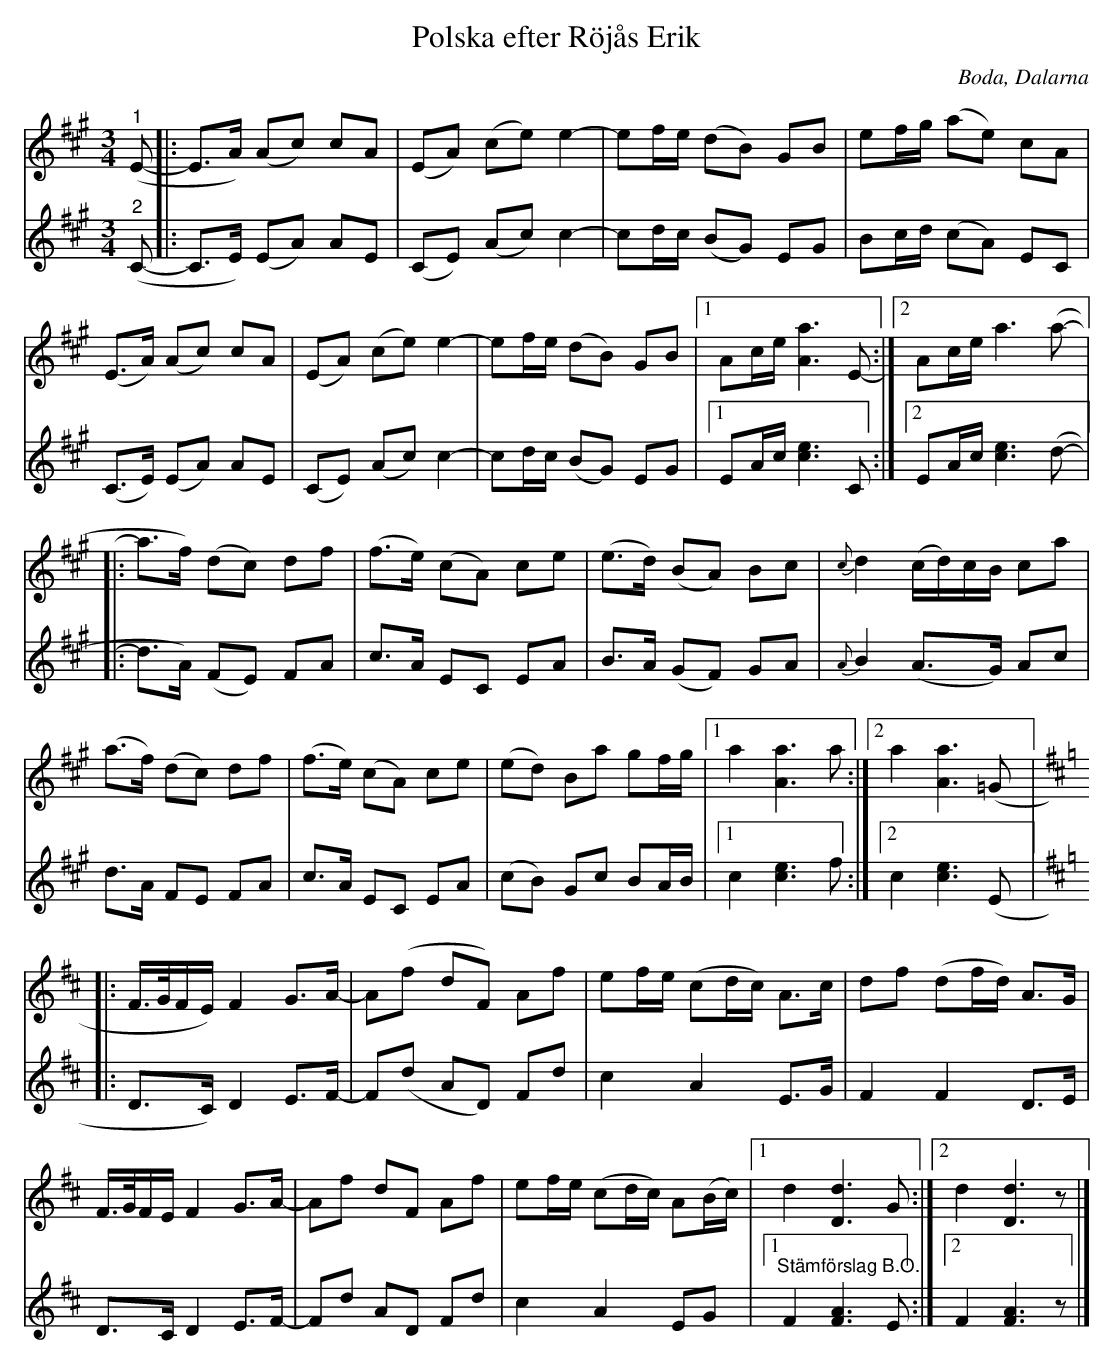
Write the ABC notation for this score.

X:1
T:Polska efter Röjås Erik
O:Boda, Dalarna
L:1/8
M:3/4
K:A
V:1
"^1" (E- |: E>A) (Ac) cA | (EA) (ce) e2- | ef/e/ (dB) GB | ef/g/ (ae) cA |
(E>A) (Ac) cA | (EA) (ce) e2- | ef/e/ (dB) GB |1 Ac/e/ [Aa]3 E- :|2 Ac/e/ a3 (a- |:
a>f) (dc) df | (f>e) (cA) ce | (e>d) (BA) Bc |{c} d2 (c/d/)c/B/ ca |
(a>f) (dc) df | (f>e) (cA) ce | (ed) Ba gf/g/ |1 a2 [Aa]3 a :|2 a2 [Aa]3 (=G |:
[K:D] F/>G/F/E/) F2 G>A- | A(f dF) Af | ef/e/ (cd/c/) A>c | df (df/d/) A>G |
F/>G/F/E/ F2 G>A- | Af dF Af | ef/e/ (cd/c/) A(B/c/) |1 d2 [Dd]3 G :|2 d2 [Dd]3 z |]
V:2
"^2" (C- |: C>E) (EA) AE | (CE) (Ac) c2- | cd/c/ (BG) EG | Bc/d/ (cA) EC | (C>E) (EA) AE |
(CE) (Ac) c2- | cd/c/ (BG) EG |1 EA/c/ [ce]3 C :|2 EA/c/ [ce]3 (d- |:
d>A) (FE) FA | c>A EC EA | B>A (GF) GA |{A} B2 (A>G) Ac | d>A FE FA |
c>A EC EA | (cB) Gc BA/B/ |1 c2 [ce]3 f :|2 c2 [ce]3 (E |:
[K:D] D>C) D2 E>F- | F(d AD) Fd | c2 A2 E>G | F2 F2 D>E | D>C D2 E>F- |
Fd AD Fd | c2 A2 EG |1"^Stämförslag B.O." F2 [FA]3 E :|2 F2 [FA]3 z |]
